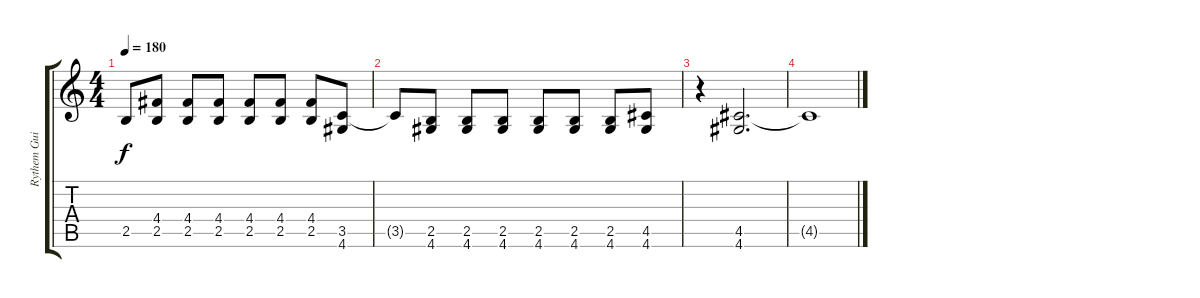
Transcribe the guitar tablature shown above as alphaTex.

\track ("Rythem Guitar" "Rythem Gui") {instrument overdrivenguitar}
\staff {score tabs}
\tuning (E4 B3 G3 D3 A2 E2) {hide}
\ts (4 4)
\tempo 180
\clef g2
\ks c
2.5{t}.8{dy f} (4.4 2.5).8 (4.4 2.5).8 (4.4 2.5).8 (4.4 2.5).8 (4.4 2.5).8 (4.4 2.5).8 (3.5 4.6).8 |
3.5{t}.8 (2.5 4.6).8 (2.5 4.6).8 (2.5 4.6).8 (2.5 4.6).8 (2.5 4.6).8 (2.5 4.6).8 (4.5 4.6).8 |
r.4 (4.5 4.6).2{d} |
4.5{t}.1
